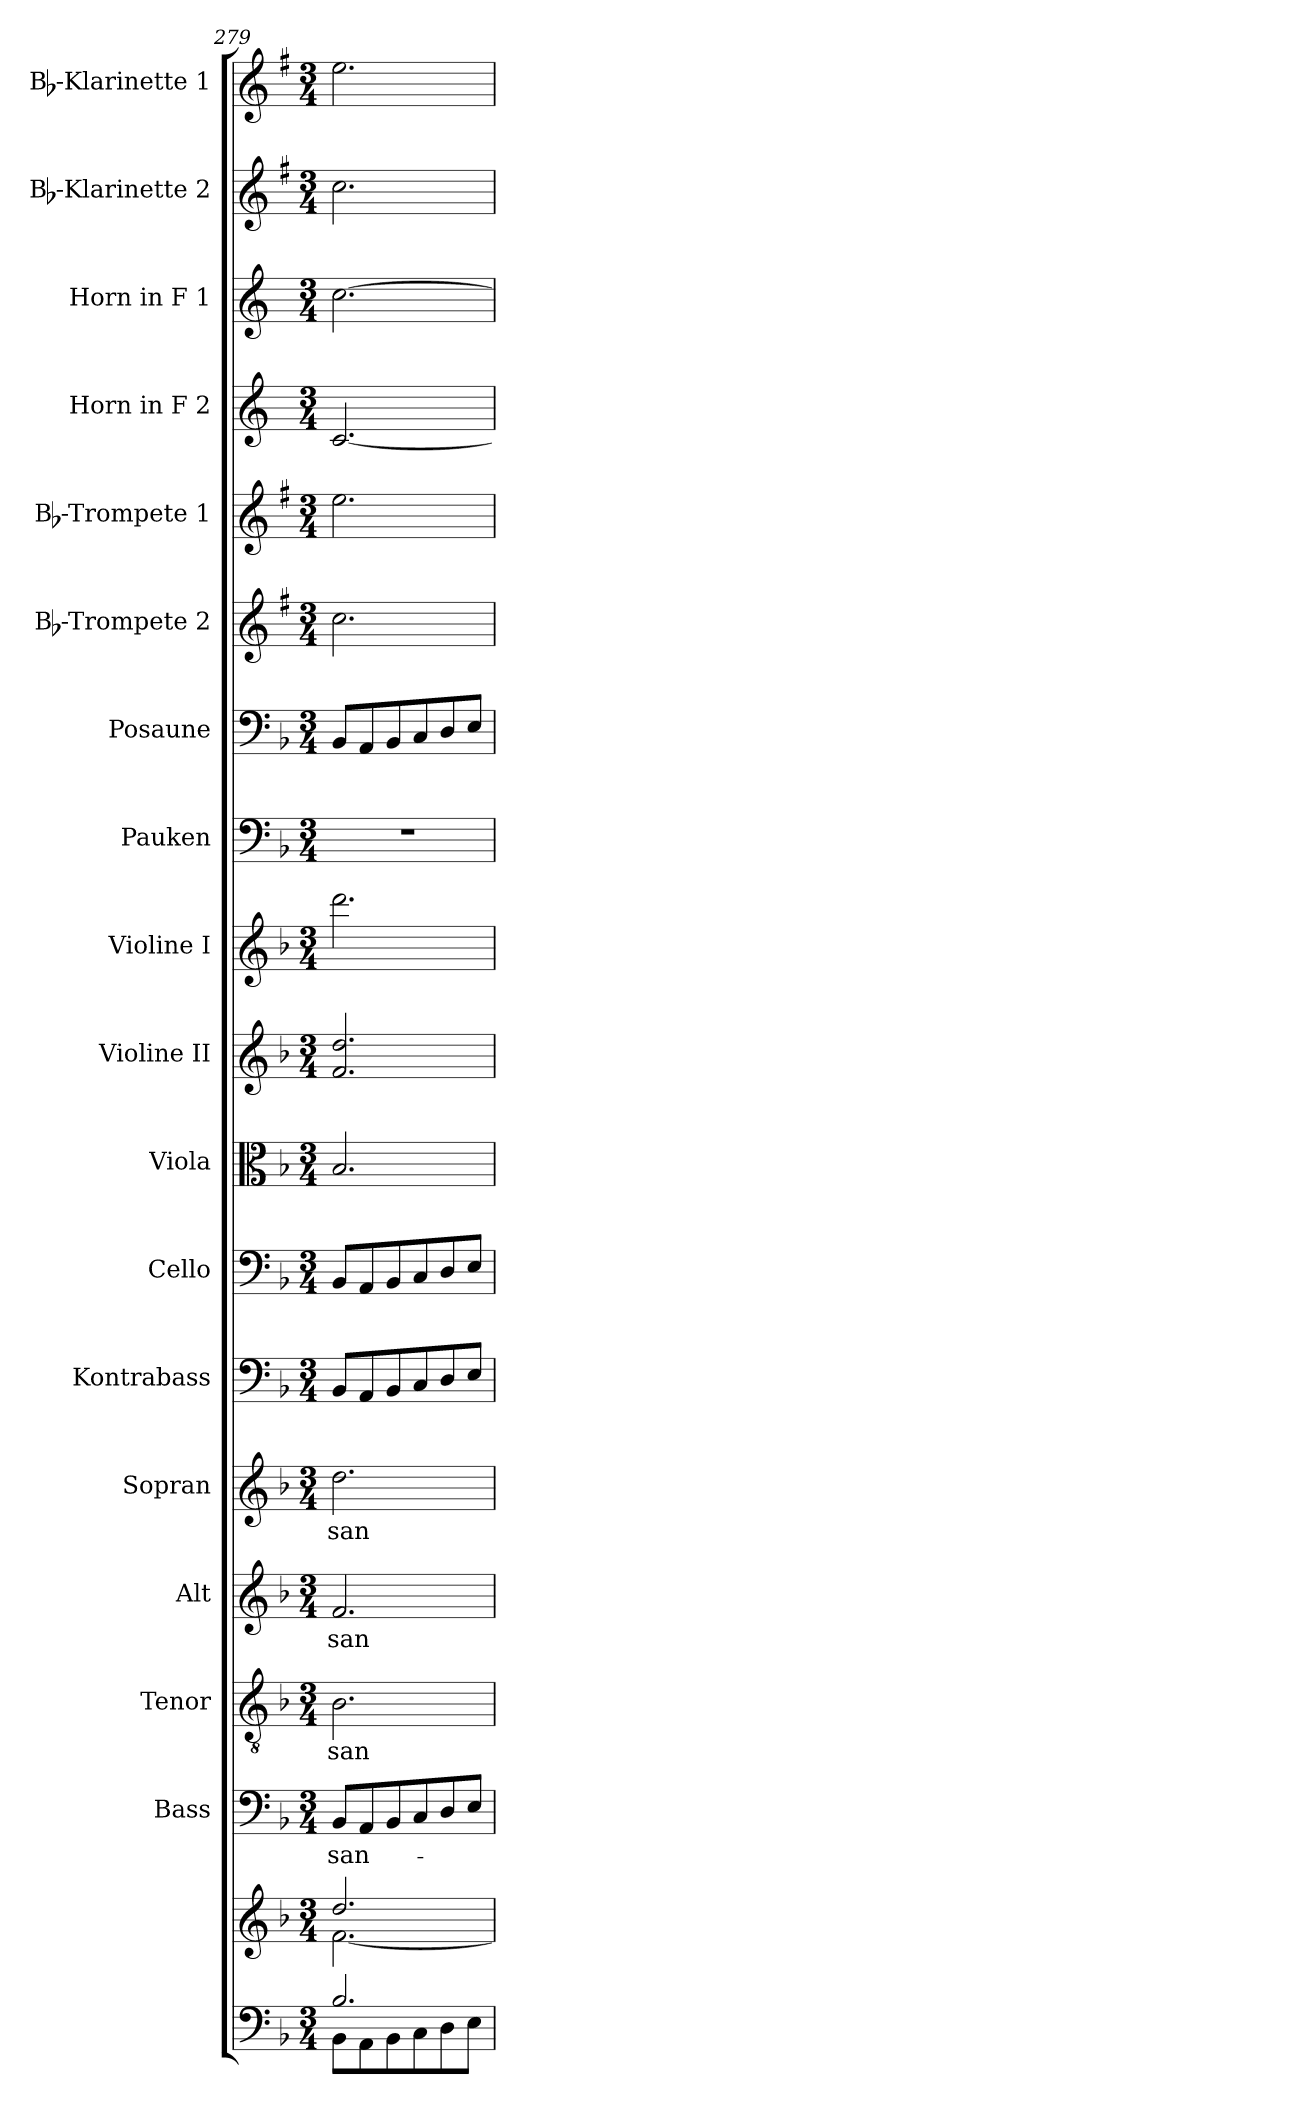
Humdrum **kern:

**kern	**kern	**kern	**text	**kern	**text	**kern	**text	**kern	**text	**kern	**kern	**kern	**kern	**kern	**kern	**kern	**kern	**kern	**kern	**kern	**kern	**kern
*part18	*part18	*part17	*part17	*part16	*part16	*part15	*part15	*part14	*part14	*part13	*part12	*part11	*part10	*part9	*part8	*part7	*part6	*part5	*part4	*part3	*part2	*part1
*staff19	*staff18	*staff17	*staff17	*staff16	*staff16	*staff15	*staff15	*staff14	*staff14	*staff13	*staff12	*staff11	*staff10	*staff9	*staff8	*staff7	*staff6	*staff5	*staff4	*staff3	*staff2	*staff1
*	*	*I"Bass	*	*I"Tenor	*	*I"Alt	*	*I"Sopran	*	*I"Kontrabass	*I"Cello	*I"Viola	*I"Violine II	*I"Violine I	*I"Pauken	*I"Posaune	*I"Bb-Trompete 2	*I"Bb-Trompete 1	*I"Horn in F 2	*I"Horn in F 1	*I"Bb-Klarinette 2	*I"Bb-Klarinette 1
*	*	*I'B.	*	*I'T.	*	*I'A.	*	*I'S.	*	*I'Kb.	*	*I'Vla.	*I'Vl. II	*I'Vl. I	*I'Pk.	*I'Pos.	*I'Bb Trp. 2	*I'Bb Trp. 1	*	*	*I'Bb Kl. 2	*I'Bb Kl. 1
!!LO:PB:g=z
*clefF4	*clefG2	*clefF4	*	*clefGv2	*	*clefG2	*	*clefG2	*	*clefF4	*clefF4	*clefC3	*clefG2	*clefG2	*clefF4	*clefF4	*clefG2	*clefG2	*clefG2	*clefG2	*clefG2	*clefG2
*	*	*	*	*	*	*	*	*	*	*ITrd7c12	*	*	*	*	*	*	*ITrd1c2	*ITrd1c2	*ITrd4c7	*ITrd4c7	*ITrd1c2	*ITrd1c2
*k[b-]	*k[b-]	*k[b-]	*	*k[b-]	*	*k[b-]	*	*k[b-]	*	*k[b-]	*k[b-]	*k[b-]	*k[b-]	*k[b-]	*k[b-]	*k[b-]	*k[b-]	*k[b-]	*k[b-]	*k[b-]	*k[b-]	*k[b-]
*F:	*F:	*F:	*	*F:	*	*F:	*	*F:	*	*F:	*F:	*F:	*F:	*F:	*F:	*F:	*F:	*F:	*F:	*F:	*F:	*F:
*M3/4	*M3/4	*M3/4	*	*M3/4	*	*M3/4	*	*M3/4	*	*M3/4	*M3/4	*M3/4	*M3/4	*M3/4	*M3/4	*M3/4	*M3/4	*M3/4	*M3/4	*M3/4	*M3/4	*M3/4
=279	=279	=279	=279	=279	=279	=279	=279	=279	=279	=279	=279	=279	=279	=279	=279	=279	=279	=279	=279	=279	=279	=279
*^	*^	*	*	*	*	*	*	*	*	*	*	*	*	*	*	*	*	*	*	*	*	*
!	!	!	!	!	!LO:LY:b	!	!LO:LY:b	!	!LO:LY:b	!	!LO:LY:b	!	!	!	!	!	!	!	!	!	!	!	!	!
2.B-/	8BB-\L	2.dd/	[<2.f\	8BB-/L	-san-	2.B-\	-san-	2.f/	-san-	2.dd\	-san-	8BBB-/L	8BB-/L	2.B-/	2.f/ 2.dd/	2.ddd\	2.r	8BB-/L	2.b-\	2.dd\	[2.F/	[2.f\	2.b-\	2.dd\
.	8AA\	.	.	8AA/	.	.	.	.	.	.	.	8AAA/	8AA/	.	.	.	.	8AA/	.	.	.	.	.	.
.	8BB-\	.	.	8BB-/	.	.	.	.	.	.	.	8BBB-/	8BB-/	.	.	.	.	8BB-/	.	.	.	.	.	.
.	8C\	.	.	8C/	.	.	.	.	.	.	.	8CC/	8C/	.	.	.	.	8C/	.	.	.	.	.	.
.	8D\	.	.	8D/	.	.	.	.	.	.	.	8DD/	8D/	.	.	.	.	8D/	.	.	.	.	.	.
.	8E\J	.	.	8E/J	.	.	.	.	.	.	.	8EE/J	8E/J	.	.	.	.	8E/J	.	.	.	.	.	.
*v	*v	*	*	*	*	*	*	*	*	*	*	*	*	*	*	*	*	*	*	*	*	*	*	*
*	*v	*v	*	*	*	*	*	*	*	*	*	*	*	*	*	*	*	*	*	*	*	*	*
=	=	=	=	=	=	=	=	=	=	=	=	=	=	=	=	=	=	=	=	=	=	=
*-	*-	*-	*-	*-	*-	*-	*-	*-	*-	*-	*-	*-	*-	*-	*-	*-	*-	*-	*-	*-	*-	*-
